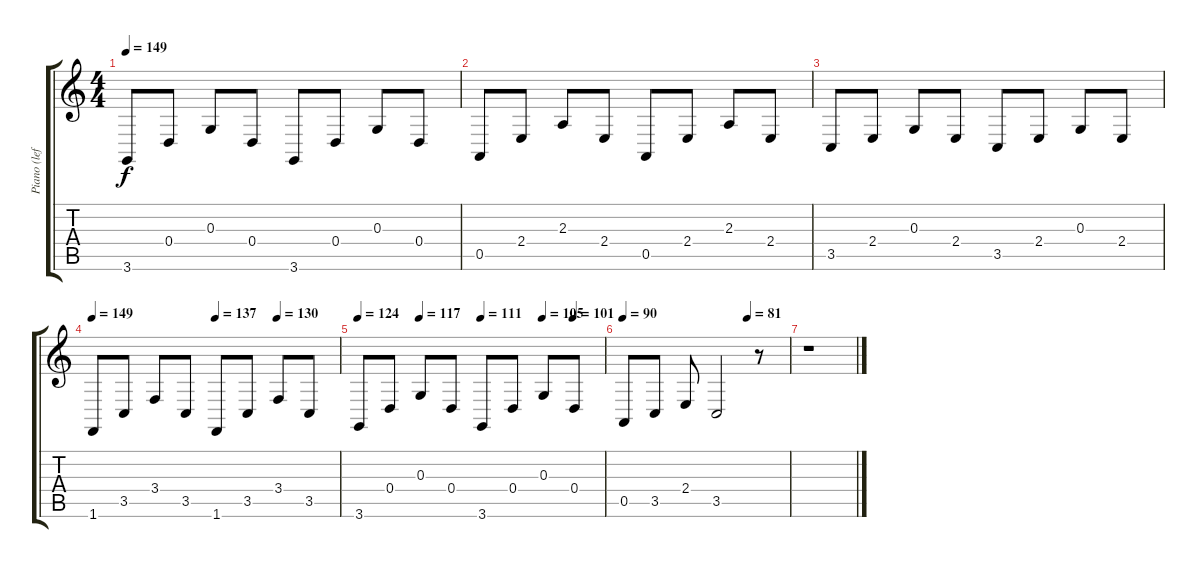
\track ("Piano (left)" "Piano (lef") {instrument brightacousticpiano}
\staff {score tabs}
\tuning (E4 B3 G3 D3 A2 E2) {hide}
\ts (4 4)
\tempo 149
\clef g2
\ks c
3.6.8{dy f} 0.4.8 0.3.8 0.4.8 3.6.8 0.4.8 0.3.8 0.4.8 |
0.5.8 2.4.8 2.3.8 2.4.8 0.5.8 2.4.8 2.3.8 2.4.8 |
3.5.8 2.4.8 0.3.8 2.4.8 3.5.8 2.4.8 0.3.8 2.4.8 |
\tempo 149
\tempo (137 0.5)
\tempo (130 0.75)
1.6.8 3.5.8 3.4.8 3.5.8 1.6.8 3.5.8 3.4.8 3.5.8 |
\tempo 124
\tempo (117 0.25)
\tempo (111 0.5)
\tempo (105 0.75)
\tempo (101 0.875)
3.6.8 0.4.8 0.3.8 0.4.8 3.6.8 0.4.8 0.3.8 0.4.8 |
\tempo 90
\tempo (81 0.75)
0.5.8 3.5.8 2.4.8 3.5.2 r.8 |
r.1
